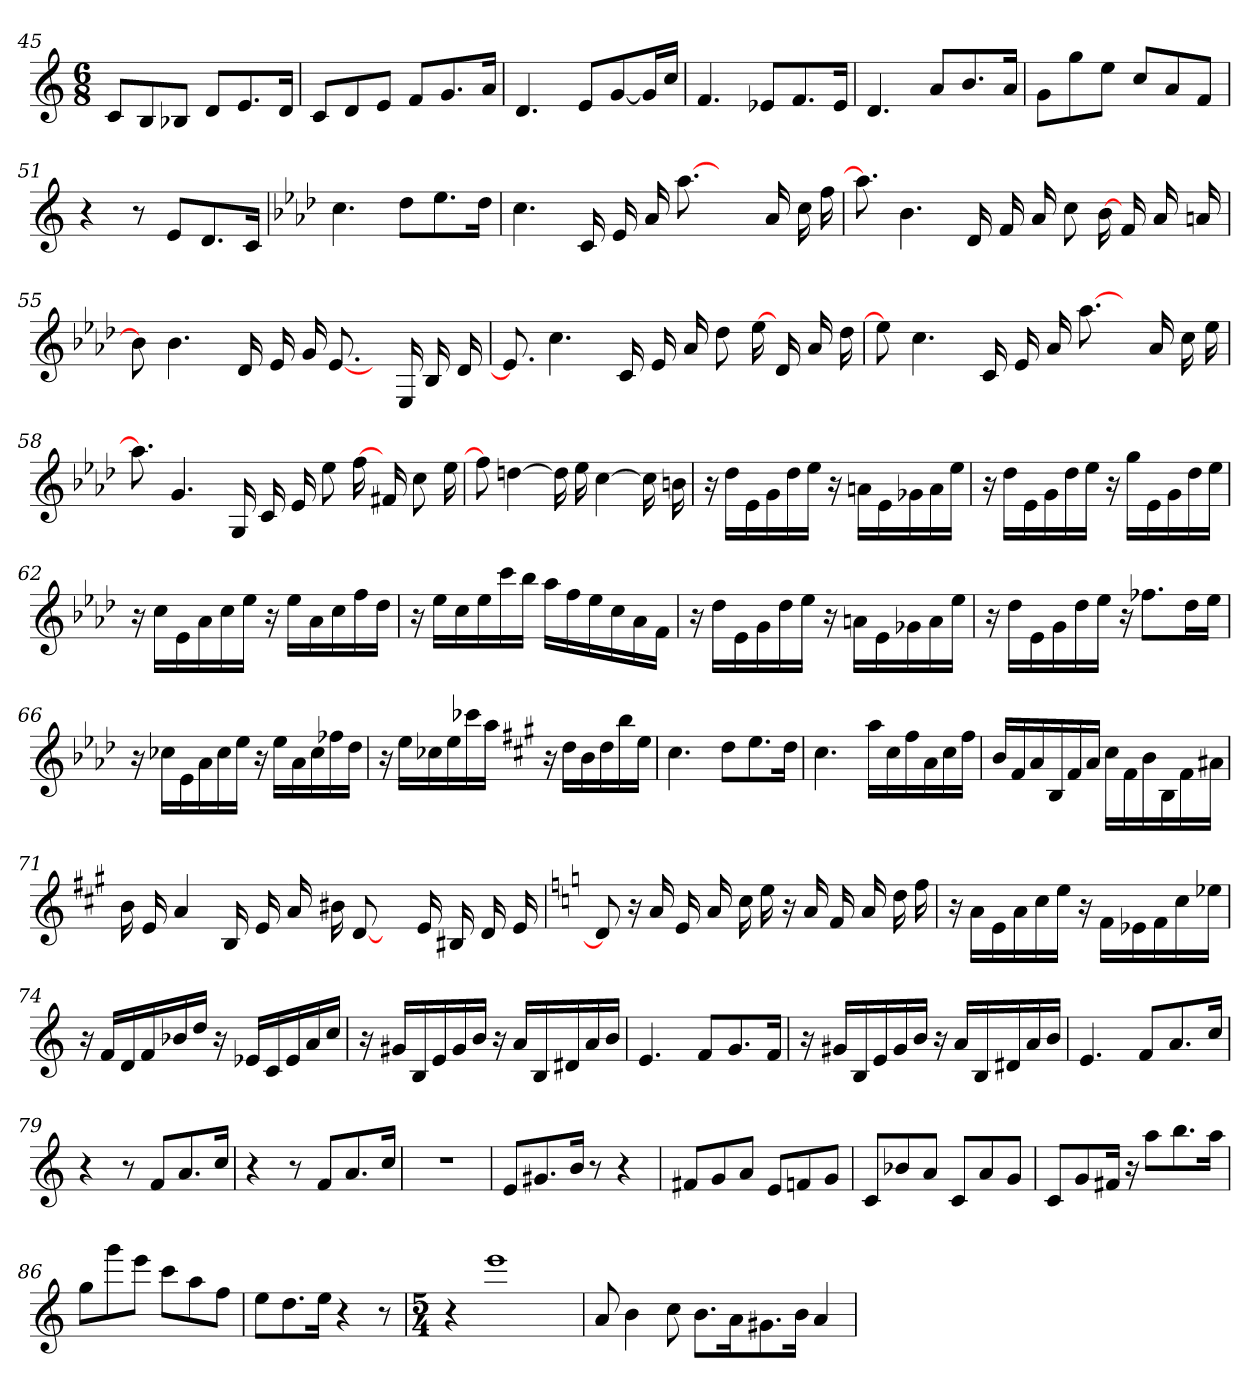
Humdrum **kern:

**kern
*part1
*staff1
*clefG2
*k[]
*C:
*M6/8
=45
8c/L
8B/
8B-X/J
8d/L
8.e/
16d/Jk
=46
8c/L
8d/
8e/J
8f/L
8.g/
16a/Jk
=47
4.d
8e/L
[8g/
16g/L]
16cc/JJ
=48
4.f
8e-X/L
8.f/
16e-/Jk
=49
4.d
8a/L
8.b/
16a/Jk
=50
8g\L
8gg\
8ee\J
8cc/L
8a/
8f/J
=51
4r
8r
8e/L
8.d/
16c/Jk
=52
*k[b-e-a-d-]
*A-:
4.cc
8dd-\L
8.ee-\
16dd-\Jk
=53
4.cc
16c
16e-
16a-
[8.aa-
8.ryy
16a-
16cc
16ff
=54
8.aa-]
4.b-
16d-
16f
16a-
8cc
[16b-
16f
16a-
16an
=55
8b-]
4.b-
16d-
16e-
16g
[8.e-
16ryy
16E-
16B-
16d-
=56
8.e-]
4.cc
16c
16e-
16a-
8dd-
[16ee-
16d-
16a-
16dd-
=57
8ee-]
4.cc
16c
16e-
16a-
[8.aa-
16ryy
16a-
16cc
16ee-
=58
8.aa-]
4.g
16G
16c
16e-
8ee-
[16ff
16f#X
8cc
16ee-
=59
8ff]
[4ddn
16dd]
16ee-
[4cc
16cc]
16bn
=60
16r
16dd-\LL
16e-\
16g\
16dd-\
16ee-\JJ
16r
16an\LL
16e-\
16g-X\
16a\
16ee-\JJ
=61
16r
16dd-\LL
16e-\
16g\
16dd-\
16ee-\JJ
16r
16gg\LL
16e-\
16g\
16dd-\
16ee-\JJ
=62
16r
16cc\LL
16e-\
16a-\
16cc\
16ee-\JJ
16r
16ee-\LL
16a-\
16cc\
16ff\
16dd-\JJ
=63
16r
16ee-\LL
16cc\
16ee-\
16ccc\
16bb-\JJ
16aa-\LL
16ff\
16ee-\
16cc\
16a-\
16f\JJ
=64
16r
16dd-\LL
16e-\
16g\
16dd-\
16ee-\JJ
16r
16an\LL
16e-\
16g-X\
16a\
16ee-\JJ
=65
16r
16dd-\LL
16e-\
16g\
16dd-\
16ee-\JJ
16r
8.ff-X\L
16dd-\L
16ee-\JJ
=66
16r
16cc-X\LL
16e-\
16a-\
16cc-\
16ee-\JJ
16r
16ee-\LL
16a-\
16cc-\
16ff-X\
16dd-\JJ
=67
16r
16ee-\LL
16cc-X\
16ee-\
16ccc-X\
16aa-\JJ
*k[f#c#g#]
*A:
16r
16dd\LL
16b\
16dd\
16bb\
16ee\JJ
=68
4.cc#
8dd\L
8.ee\
16dd\Jk
=69
4.cc#
16aa\LL
16cc#\
16ff#\
16a\
16cc#\
16ff#\JJ
=70
16b/LL
16f#/
16a/
16B/
16f#/
16a/JJ
16cc#\LL
16f#\
16b\
16B\
16f#\
16a#X\JJ
=71
16b
16e
4a
16B
16e
16a
16b#X
[8d
8ryy
16e
16B#X
16d
16e
=72
*k[]
*C:
8d]
16r
16a
16e
16a
16cc
16ee
16r
16a
16f
16a
16dd
16ff
=73
16r
16a\LL
16e\
16a\
16cc\
16ee\JJ
16r
16f\LL
16e-X\
16f\
16cc\
16ee-X\JJ
=74
16r
16f/LL
16d/
16f/
16b-X/
16dd/JJ
16r
16e-X/LL
16c/
16e-/
16a/
16cc/JJ
=75
16r
16g#X/LL
16B/
16e/
16g#/
16b/JJ
16r
16a/LL
16B/
16d#X/
16a/
16b/JJ
=76
4.e
8f/L
8.g/
16f/Jk
=77
16r
16g#X/LL
16B/
16e/
16g#/
16b/JJ
16r
16a/LL
16B/
16d#X/
16a/
16b/JJ
=78
4.e
8f/L
8.a/
16cc/Jk
=79
4r
8r
8f/L
8.a/
16cc/Jk
=80
4r
8r
8f/L
8.a/
16cc/Jk
=81
2.r
=82
8e/L
8.g#X/
16b/Jk
8r
4r
=83
8f#X/L
8g/
8a/J
8e/L
8fn/
8g/J
=84
8c/L
8b-X/
8a/J
8c/L
8a/
8g/J
=85
8c/L
8g/
16f#X/Jk
16r
8aa\L
8.bb\
16aa\Jk
=86
8gg\L
8ggg\
8eee\J
8ccc\L
8aa\
8ff\J
=87
8ee\L
8.dd\
16ee\Jk
4r
8r
=88
*M5/4
4r
1eee
=89
8a
4b
8cc
8.b\L
16a\k
8.g#X\
16b\Jk
4a
=
*-
